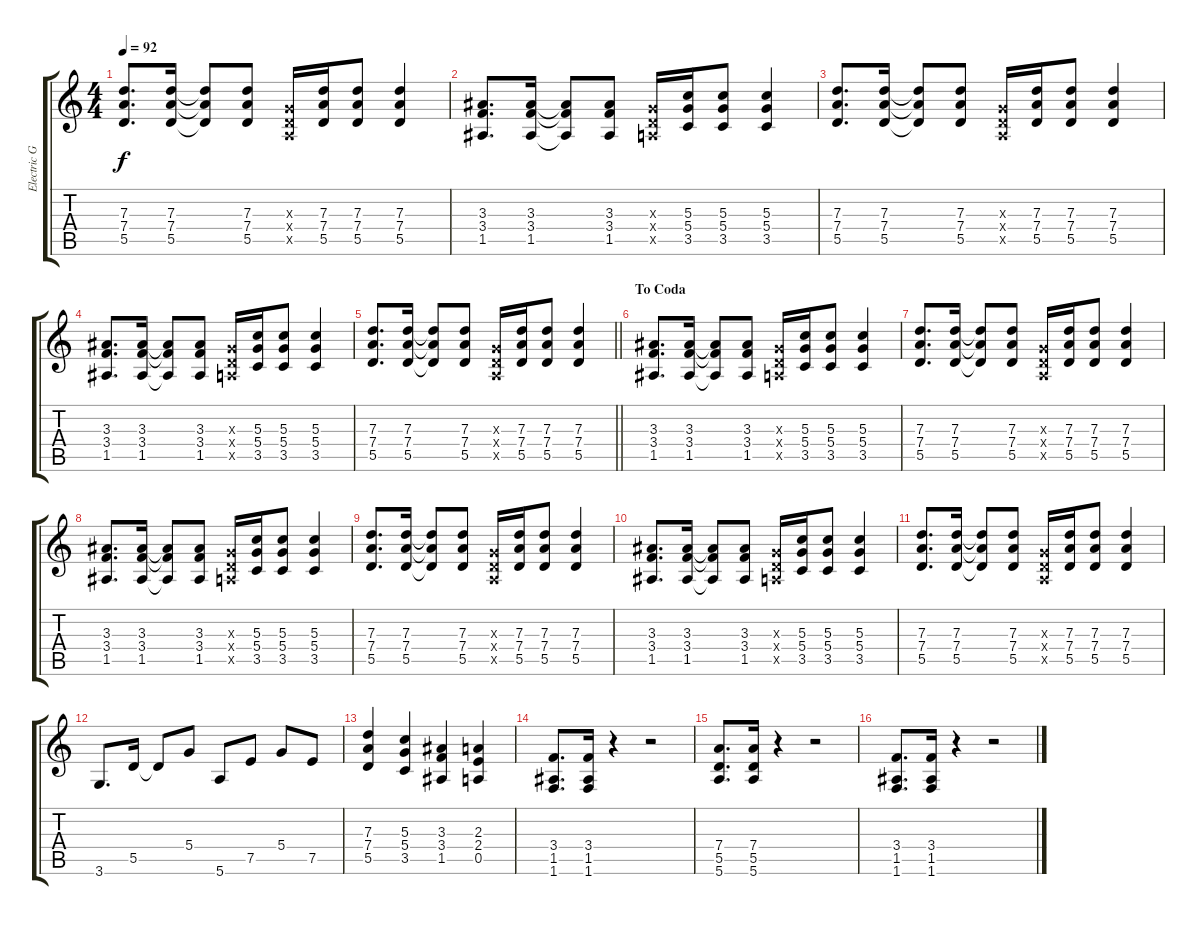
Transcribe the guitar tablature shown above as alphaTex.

\track ("Electric Guitar" "Electric G") {instrument overdrivenguitar}
\staff {score tabs}
\tuning (E4 B3 G3 D3 A2 E2) {hide}
\ts (4 4)
\tempo 92
\clef g2
\ks c
(7.3 7.4 5.5).8{d dy f} (7.3 7.4 5.5).16 (7.3{t} 7.4{t} 5.5{t}).8 (7.3 7.4 5.5).8 (0.3{x} 0.4{x} 0.5{x}).16 (7.3 7.4 5.5).16 (7.3 7.4 5.5).8 (7.3 7.4 5.5).4 |
(3.3 3.4 1.5).8{d} (3.3 3.4 1.5).16 (3.3{t} 3.4{t} 1.5{t}).8 (3.3 3.4 1.5).8 (0.3{x} 0.4{x} 0.5{x}).16 (5.3 5.4 3.5).16 (5.3 5.4 3.5).8 (5.3 5.4 3.5).4 |
(7.3 7.4 5.5).8{d} (7.3 7.4 5.5).16 (7.3{t} 7.4{t} 5.5{t}).8 (7.3 7.4 5.5).8 (0.3{x} 0.4{x} 0.5{x}).16 (7.3 7.4 5.5).16 (7.3 7.4 5.5).8 (7.3 7.4 5.5).4 |
(3.3 3.4 1.5).8{d} (3.3 3.4 1.5).16 (3.3{t} 3.4{t} 1.5{t}).8 (3.3 3.4 1.5).8 (0.3{x} 0.4{x} 0.5{x}).16 (5.3 5.4 3.5).16 (5.3 5.4 3.5).8 (5.3 5.4 3.5).4 |
\barLineRight lightlight
(7.3 7.4 5.5).8{d} (7.3 7.4 5.5).16 (7.3{t} 7.4{t} 5.5{t}).8 (7.3 7.4 5.5).8 (0.3{x} 0.4{x} 0.5{x}).16 (7.3 7.4 5.5).16 (7.3 7.4 5.5).8 (7.3 7.4 5.5).4 |
\section ("" "To Coda")
(3.3 3.4 1.5).8{d} (3.3 3.4 1.5).16 (3.3{t} 3.4{t} 1.5{t}).8 (3.3 3.4 1.5).8 (0.3{x} 0.4{x} 0.5{x}).16 (5.3 5.4 3.5).16 (5.3 5.4 3.5).8 (5.3 5.4 3.5).4 |
(7.3 7.4 5.5).8{d} (7.3 7.4 5.5).16 (7.3{t} 7.4{t} 5.5{t}).8 (7.3 7.4 5.5).8 (0.3{x} 0.4{x} 0.5{x}).16 (7.3 7.4 5.5).16 (7.3 7.4 5.5).8 (7.3 7.4 5.5).4 |
(3.3 3.4 1.5).8{d} (3.3 3.4 1.5).16 (3.3{t} 3.4{t} 1.5{t}).8 (3.3 3.4 1.5).8 (0.3{x} 0.4{x} 0.5{x}).16 (5.3 5.4 3.5).16 (5.3 5.4 3.5).8 (5.3 5.4 3.5).4 |
(7.3 7.4 5.5).8{d} (7.3 7.4 5.5).16 (7.3{t} 7.4{t} 5.5{t}).8 (7.3 7.4 5.5).8 (0.3{x} 0.4{x} 0.5{x}).16 (7.3 7.4 5.5).16 (7.3 7.4 5.5).8 (7.3 7.4 5.5).4 |
(3.3 3.4 1.5).8{d} (3.3 3.4 1.5).16 (3.3{t} 3.4{t} 1.5{t}).8 (3.3 3.4 1.5).8 (0.3{x} 0.4{x} 0.5{x}).16 (5.3 5.4 3.5).16 (5.3 5.4 3.5).8 (5.3 5.4 3.5).4 |
(7.3 7.4 5.5).8{d} (7.3 7.4 5.5).16 (7.3{t} 7.4{t} 5.5{t}).8 (7.3 7.4 5.5).8 (0.3{x} 0.4{x} 0.5{x}).16 (7.3 7.4 5.5).16 (7.3 7.4 5.5).8 (7.3 7.4 5.5).4 |
3.6.8{d} 5.5.16 5.5{t}.8 5.4.8 5.6.8 7.5.8 5.4.8 7.5.8 |
(7.3 7.4 5.5).4 (5.3 5.4 3.5).4 (3.3 3.4 1.5).4 (2.3 2.4 0.5).4 |
(3.4 1.5 1.6).8{d} (3.4 1.5 1.6).16 r.4 r.2 |
(7.4 5.5 5.6).8{d} (7.4 5.5 5.6).16 r.4 r.2 |
(3.4 1.5 1.6).8{d} (3.4 1.5 1.6).16 r.4 r.2
